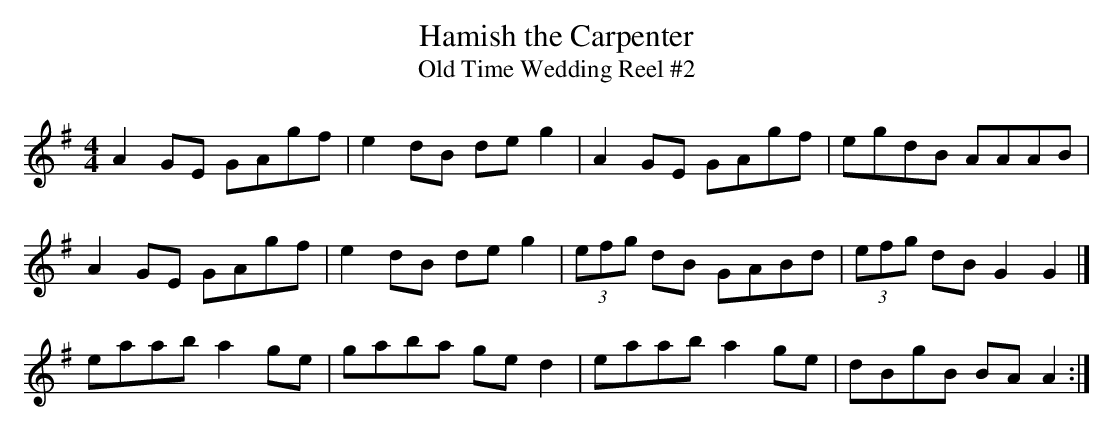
X:1
T:Hamish the Carpenter
T:Old Time Wedding Reel #2
M:4/4
L:1/8
K:A dorian
A2 GE GAgf | e2 dB de g2 | A2 GE GAgf | egdB AAAB |
A2 GE GAgf | e2 dB de g2 | (3efg dB GABd | (3efg dB G2 G2 |]
eaab a2 ge | gaba ge d2 | eaab a2 ge | dBgB BA A2 :|]
